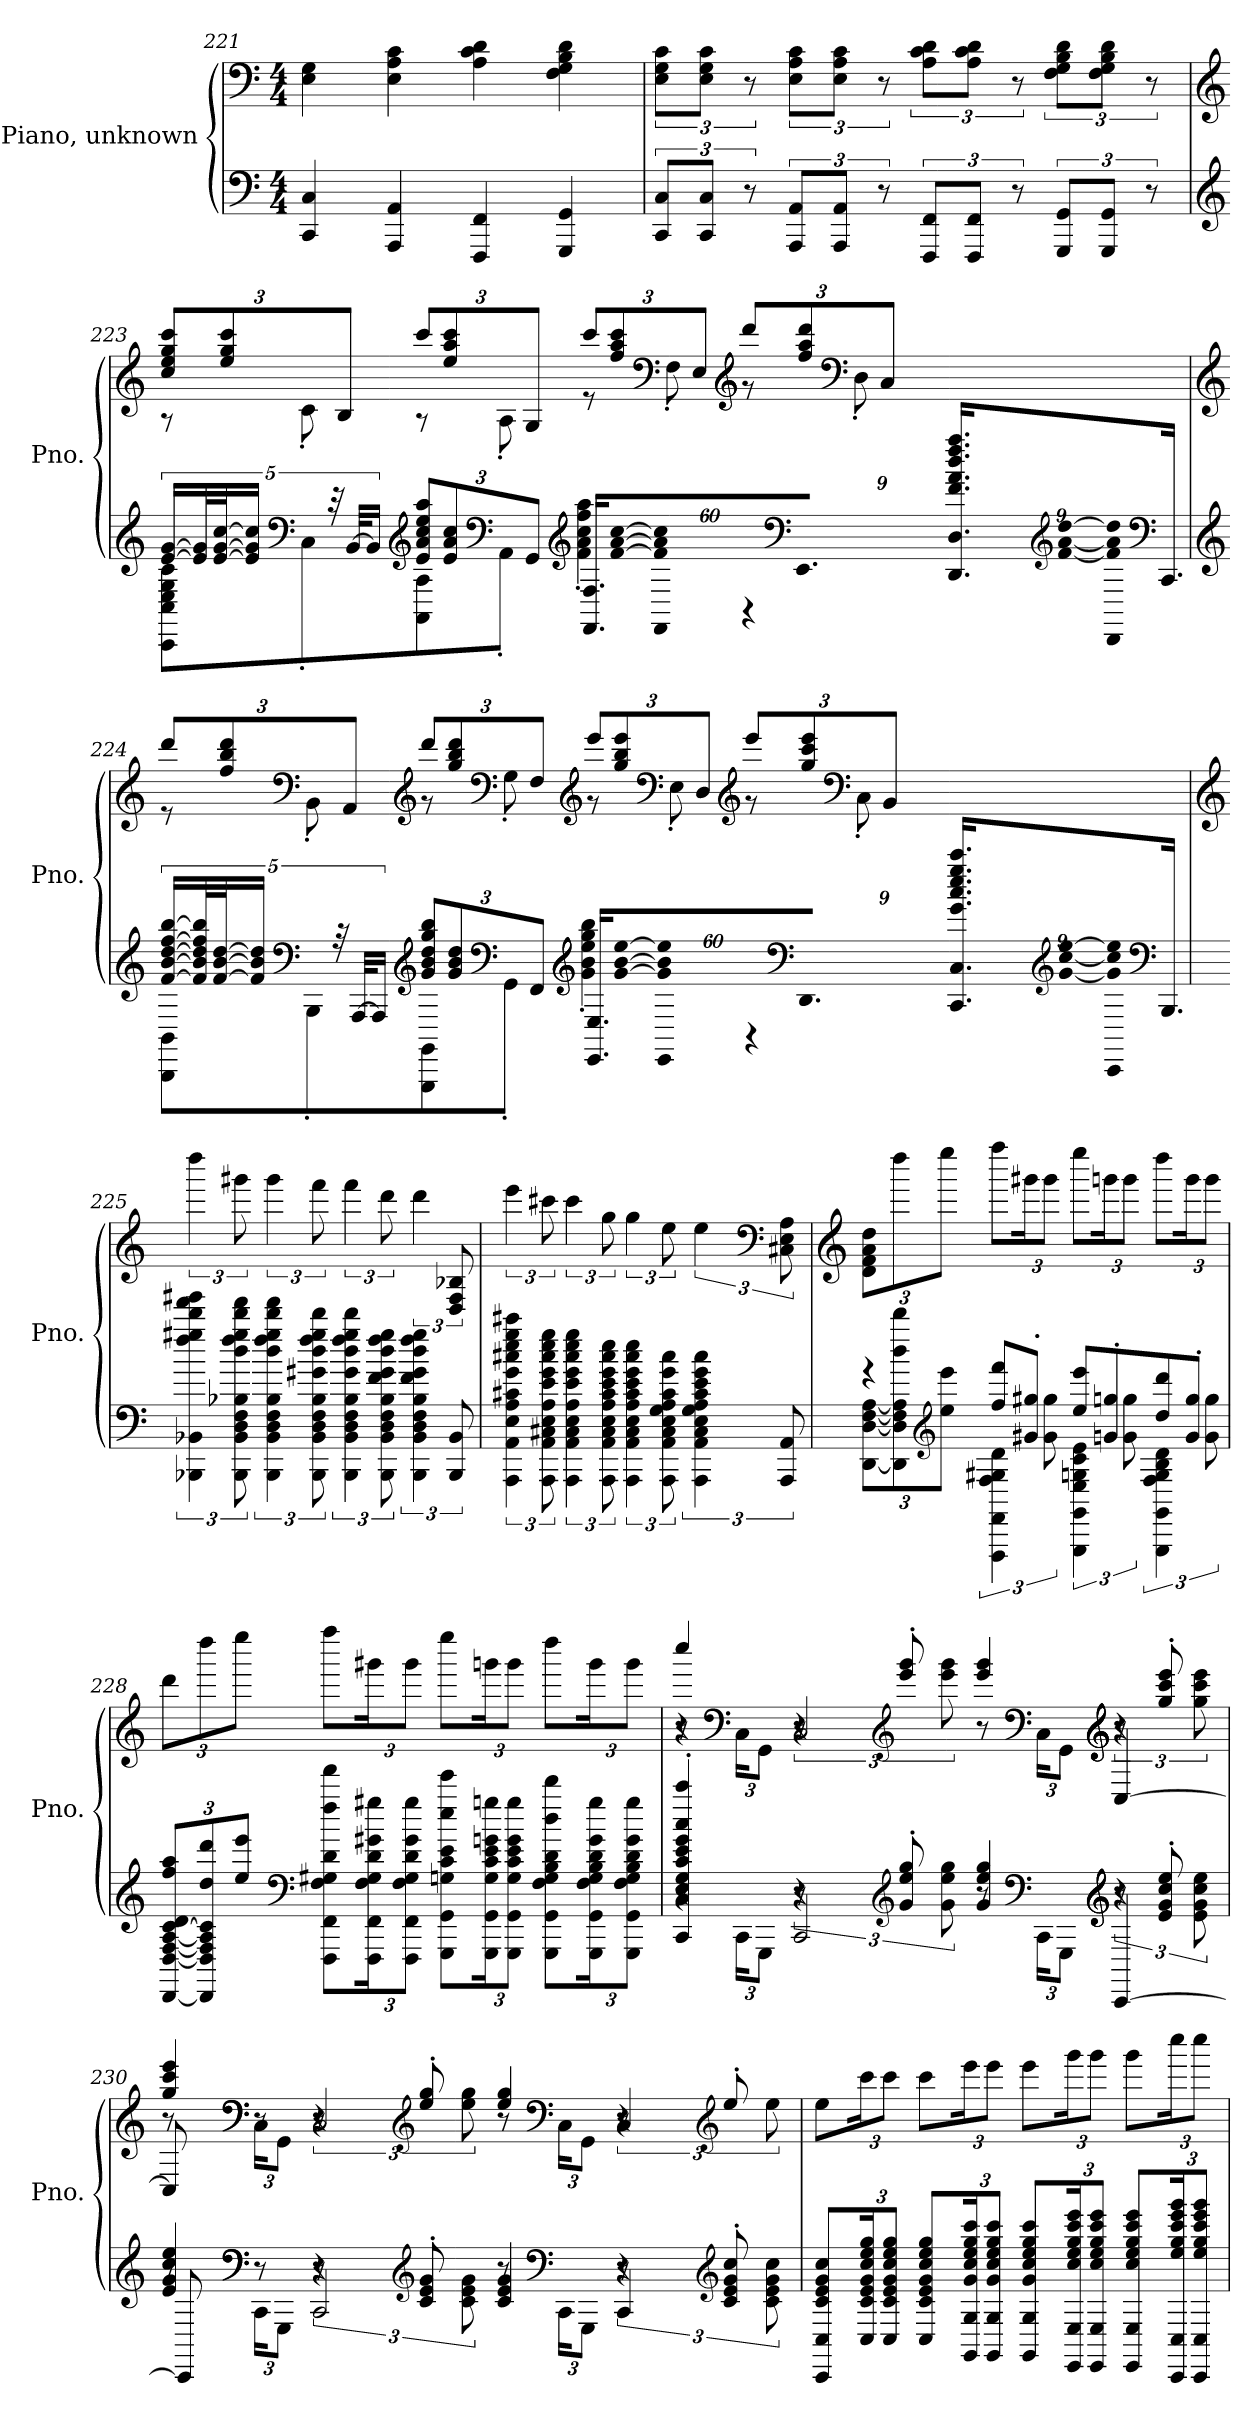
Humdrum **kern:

**kern	**kern
*part1	*part1
*staff2	*staff1
*I"Piano, unknown	*
*I'Pno.	*
!!LO:LB:g=z
*clefF4	*clefF4
*k[]	*k[]
*M4/4	*M4/4
=221	=221
4CC/ 4C/	4E\ 4G\
4AAA/ 4AA/	4E\ 4A\ 4c\
4FFF/ 4FF/	4A\ 4c\ 4d\
4GGG/ 4GG/	4F\ 4G\ 4B\ 4d\
=222	=222
12CC/ 12C/L	12E\ 12G\ 12c\L
12CC/ 12C/J	12E\ 12G\ 12c\J
12r	12r
12AAA/ 12AA/L	12E\ 12A\ 12c\L
12AAA/ 12AA/J	12E\ 12A\ 12c\J
12r	12r
12FFF/ 12FF/L	12A\ 12c\ 12d\L
12FFF/ 12FF/J	12A\ 12c\ 12d\J
12r	12r
12GGG/ 12GG/L	12F\ 12G\ 12B\ 12d\L
12GGG/ 12GG/J	12F\ 12G\ 12B\ 12d\J
12r	12r
!!LO:LB:g=z
=223	=223
*clefG2	*clefG2
*^	*
*	*	*Xbrackettup
*	*	*^
[20e/ [20g/LL	8CC\ 8C\ 8E\ 8G\ 8c\L	12cc/ 12ee/ 12gg/ 12ccc/L	8r
40e/] 40g/]L	.	.	.
[40e/ [40g/ [40cc/J	.	.	.
.	.	12ee/ 12gg/ 12ccc/	.
20e/] 20g/] 20cc/]JJ	.	.	.
*clefF4	*	*	*
.	8C'\	.	8c'\
40r	.	.	.
.	.	12B/J	.
[40BB/KLL	.	.	.
20BB/JJ]	.	.	.
*clefG2	*	*	*
*Xbrackettup	*	*	*
12e/ 12a/ 12cc/ 12ee/ 12aa/L	8AA\ 8A\	12ccc/L	8r
12e/ 12a/ 12cc/	.	12ee/ 12aa/ 12ccc/	.
*clefF4	*	*	*
.	8AA'\J	.	8A'\
12GG/J	.	12G/J	.
*clefG2	*	*	*
18.FF/ 18.F/LL	4f\' 4a\' 4cc\' 4ff\' 4aa\'	12ccc/L	8r
!LO:N:vis=32	!	!	!
[1920%53f/ [1920%53a/ [1920%53cc/K	.	12ff/ 12aa/ 12ccc/	.
!LO:N:vis=16	!	!	!
1920%107FF/ 1920%107f/] 1920%107a/] 1920%107cc/]	.	.	.
*	*	*clefF4	*
.	.	.	8F'\
*clefF4	*	*	*
18.EE/JJ	.	12E/J	.
*	*	*clefG2	*
18.DD/ 18.D/ 18.f/ 18.a/ 18.dd/ 18.ff/ 18.aa/LL	4r	12ddd/L	8r
*clefG2	*	*	*
!LO:N:vis=32	!	!	!
[1920%53f/ [1920%53a/ [1920%53dd/K	.	12ff/ 12aa/ 12ddd/	.
!LO:N:vis=16	!	!	!
1920%107DD/ 1920%107f/] 1920%107a/] 1920%107dd/]	.	.	.
*	*	*clefF4	*
.	.	.	8D'\
*clefF4	*	*	*
18.CC/JJ	.	12C/J	.
!!LO:LB:g=z	!!
=224	=224	=224	=224
*clefG2	*	*clefG2	*
*brackettup	*	*	*
[20f/ [20b/ [20dd/ [20ff/ [20bb/LL	8BBB\ 8BB\L	12ddd/L	8r
40f/] 40b/] 40dd/] 40ff/] 40bb/]L	.	.	.
[40f/ [40b/ [40dd/J	.	.	.
.	.	12ff/ 12bb/ 12ddd/	.
20f/] 20b/] 20dd/]JJ	.	.	.
*clefF4	*	*clefF4	*
.	8BBB'\	.	8BB'\
40r	.	.	.
.	.	12AA/J	.
[40AAA/KLL	.	.	.
20AAA/JJ]	.	.	.
*clefG2	*	*clefG2	*
*Xbrackettup	*	*	*
12g/ 12b/ 12dd/ 12gg/ 12bb/L	8GGG\ 8GG\	12ddd/L	8r
12g/ 12b/ 12dd/	.	12gg/ 12bb/ 12ddd/	.
*clefF4	*	*clefF4	*
.	8GG'\J	.	8G'\
12FF/J	.	12F/J	.
*clefG2	*	*clefG2	*
18.EE/ 18.E/LL	4g\' 4b\' 4ee\' 4gg\' 4bb\'	12eee/L	8r
!LO:N:vis=32	!	!	!
[1920%53g/ [1920%53b/ [1920%53ee/K	.	12gg/ 12bb/ 12eee/	.
!LO:N:vis=16	!	!	!
1920%107EE/ 1920%107g/] 1920%107b/] 1920%107ee/]	.	.	.
*	*	*clefF4	*
.	.	.	8E'\
*clefF4	*	*	*
18.DD/JJ	.	12D/J	.
*	*	*clefG2	*
18.CC/ 18.C/ 18.g/ 18.cc/ 18.ee/ 18.gg/ 18.ccc/LL	4r	12eee/L	8r
*clefG2	*	*	*
!LO:N:vis=32	!	!	!
[1920%53g/ [1920%53cc/ [1920%53ee/K	.	12gg/ 12ccc/ 12eee/	.
!LO:N:vis=16	!	!	!
1920%107CC/ 1920%107g/] 1920%107cc/] 1920%107ee/]	.	.	.
*	*	*clefF4	*
.	.	.	8C'\
*clefF4	*	*	*
18.BBB/JJ	.	12BB/J	.
*v	*v	*	*
*	*v	*v
!!LO:LB:g=z
=225	=225
*	*clefG2
*brackettup	*brackettup
6BBB-X\ 6BB-X\ 6ff\ 6gg#X\ 6ddd\ 6fff\ 6ggg#X\	6dddd\
12BBB-\ 12BB-\ 12D\ 12F\ 12B-X\ 12dd\ 12ff\ 12gg#\ 12ddd\ 12fff\	12ggg#X\
6BBB-\ 6BB-\ 6D\ 6F\ 6B-\ 6dd\ 6ff\ 6gg#\ 6ddd\ 6fff\	6ggg#\
12BBB-\ 12BB-\ 12D\ 12F\ 12B-\ 12g#X\ 12dd\ 12ff\ 12gg#\ 12ddd\	12fff\
6BBB-\ 6BB-\ 6D\ 6F\ 6B-\ 6g#\ 6dd\ 6ff\ 6gg#\ 6ddd\	6fff\
12BBB-\ 12BB-\ 12D\ 12F\ 12B-\ 12f\ 12g#\ 12dd\ 12ff\ 12gg#\	12ddd\
6BBB-\ 6BB-\ 6D\ 6F\ 6B-\ 6f\ 6g#\ 6dd\ 6ff\ 6gg#\	6ddd\
12BBB-/ 12BB-/	12D/ 12F/ 12B-X/
=226	=226
6AAA\ 6AA\ 6E\ 6A\ 6c#X\ 6g\ 6cc#X\ 6ee\ 6gg\ 6ccc#X\	6eee\
12AAA\ 12AA\ 12C#X\ 12E\ 12A\ 12e\ 12g\ 12cc#\ 12ee\ 12gg\	12ccc#X\
6AAA\ 6AA\ 6C#\ 6E\ 6A\ 6e\ 6g\ 6cc#\ 6ee\ 6gg\	6ccc#\
12AAA\ 12AA\ 12C#\ 12E\ 12A\ 12c#\ 12e\ 12g\ 12cc#\ 12ee\	12gg\
6AAA\ 6AA\ 6C#\ 6E\ 6A\ 6c#\ 6e\ 6g\ 6cc#\ 6ee\	6gg\
12AAA\ 12AA\ 12C#\ 12E\ 12G\ 12A\ 12c#\ 12g\ 12cc#\	12ee\
6AAA\ 6AA\ 6C#\ 6E\ 6G\ 6A\ 6c#\ 6e\ 6g\ 6cc#\	6ee\
*	*clefF4
12AAA/ 12AA/	12C#X\ 12E\ 12A\
!!LO:LB:g=z
=227	=227
*	*clefG2
*^	*
*	*Xbrackettup	*Xbrackettup
4r	[12DD\ [12D\ [12F\ [12A\L	12d\ 12f\ 12a\ 12dd\L
.	12DD\] 12D\] 12F\] 12A\] 12dd\ 12ddd\	12dddd\
*clefG2	*	*
.	12ee\ 12eee\J	12eeee\J
*	*brackettup	*
8ff/ 8fff/L	6FFF\ 6FF\ 6F\ 6G#X\ 6d\	8ffff\L
8g#X/' 8gg#X/'J	.	24ggg#X\K
.	12g#\ 12gg#\	12ggg#\J
8ee/ 8eee/L	6GGG\ 6GG\ 6E\ 6Gn\ 6c\ 6e\	8eeee\L
8gn/' 8ggn/'	.	24gggn\K
.	12g\ 12gg\	12ggg\J
8dd/ 8ddd/	6GGG\ 6GG\ 6F\ 6G\ 6B\ 6d\	8dddd\L
8g/' 8gg/'J	.	24ggg\K
.	12g\ 12gg\	12ggg\J
*v	*v	*
=228	=228
*Xbrackettup	*
[12DD/ [12D/ [12F/ [12A/ [12c/ 12d/ 12ff/ 12aa/L	12ddd\L
12DD/] 12D/] 12F/] 12A/] 12c/] 12dd/ 12ddd/	12dddd\
12ee/ 12eee/J	12eeee\J
*clefF4	*
8FFF\ 8FF\ 8F\ 8G#X\ 8d\ 8ff\ 8fff\L	8ffff\L
24FFF\ 24FF\ 24F\ 24G#\ 24d\ 24g#X\ 24gg#X\K	24ggg#X\K
12FFF\ 12FF\ 12F\ 12G#\ 12d\ 12g#\ 12gg#\J	12ggg#\J
8GGG\ 8GG\ 8Gn\ 8c\ 8e\ 8ee\ 8eee\L	8eeee\L
24GGG\ 24GG\ 24G\ 24c\ 24e\ 24gn\ 24ggn\K	24gggn\K
12GGG\ 12GG\ 12G\ 12c\ 12e\ 12g\ 12gg\J	12ggg\J
8GGG\ 8GG\ 8F\ 8G\ 8B\ 8d\ 8dd\ 8ddd\L	8dddd\L
24GGG\ 24GG\ 24F\ 24G\ 24B\ 24d\ 24g\ 24gg\K	24ggg\K
12GGG\ 12GG\ 12F\ 12G\ 12B\ 12d\ 12g\ 12gg\J	12ggg\J
!!LO:PB:g=z
=229	=229
*^	*^
*	*^	*	*^
4CC/' 4C/' 4E/' 4G/' 4c/' 4e/' 4g/' 4cc/' 4ccc/'	8r	4r	4cccc/	8r	4r
*	*	*	*clefF4	*	*
.	24CC\KL	.	.	24C\KL	.
.	12GGG\J	.	.	12GG\J	.
*	*brackettup	*	*	*brackettup	*
8r	6r	2CC/	8r	6r	2C/
*clefG2	*	*	*clefG2	*	*
8g/' 8ee/' 8gg/'	.	.	8eee/' 8ggg/'	.	.
.	12g\ 12ee\ 12gg\	.	.	12eee\ 12ggg\	.
4g/ 4ee/ 4gg/	8r	.	4eee/ 4ggg/	8r	.
*clefF4	*	*	*clefF4	*	*
*	*Xbrackettup	*	*	*Xbrackettup	*
.	24CC\KL	.	.	24C\KL	.
.	12GGG\J	.	.	12GG\J	.
*clefG2	*	*	*clefG2	*	*
*	*brackettup	*	*	*brackettup	*
8r	6r	[4CC/	8r	6r	[4C/
8e/' 8g/' 8cc/' 8ee/'	.	.	8gg/' 8ccc/' 8eee/'	.	.
.	12e\ 12g\ 12cc\ 12ee\	.	.	12gg\ 12ccc\ 12eee\	.
!!LO:LB:g=z	!!	!!
=230	=230	=230	=230	=230	=230
4e/ 4g/ 4cc/ 4ee/	8r	8CC/]	4gg/ 4ccc/ 4eee/	8r	8C/]
*clefF4	*	*	*clefF4	*	*
*	*Xbrackettup	*	*	*Xbrackettup	*
.	24CC\KL	8r	.	24C\KL	8r
.	12GGG\J	.	.	12GG\J	.
*	*brackettup	*	*	*brackettup	*
8r	6r	2CC/	8r	6r	2C/
*clefG2	*	*	*clefG2	*	*
8c/' 8e/' 8g/'	.	.	8ee/' 8gg/'	.	.
.	12c\ 12e\ 12g\	.	.	12ee\ 12gg\	.
4c/ 4e/ 4g/	8r	.	4ee/ 4gg/	8r	.
*clefF4	*	*	*clefF4	*	*
*	*Xbrackettup	*	*	*Xbrackettup	*
.	24CC\KL	.	.	24C\KL	.
.	12GGG\J	.	.	12GG\J	.
*	*brackettup	*	*	*brackettup	*
8r	6r	4CC/	8r	6r	4C/
*clefG2	*	*	*clefG2	*	*
8c/' 8e/' 8g/' 8cc/'	.	.	8ee'/	.	.
.	12c\ 12e\ 12g\ 12cc\	.	.	12ee\	.
*v	*v	*v	*	*	*
*	*v	*v	*v
=231	=231
8CC/ 8C/ 8c/ 8e/ 8g/ 8cc/L	8ee\L
*Xbrackettup	*Xbrackettup
24C/ 24c/ 24e/ 24g/ 24cc/ 24ee/ 24gg/K	24ccc\K
12C/ 12c/ 12e/ 12g/ 12cc/ 12ee/ 12gg/J	12ccc\J
8C/ 8c/ 8e/ 8g/ 8cc/ 8ee/ 8gg/L	8ccc\L
24GG/ 24G/ 24g/ 24cc/ 24ee/ 24gg/ 24ccc/K	24eee\K
12GG/ 12G/ 12g/ 12cc/ 12ee/ 12gg/ 12ccc/J	12eee\J
8GG/ 8G/ 8g/ 8cc/ 8ee/ 8gg/ 8ccc/L	8eee\L
24EE/ 24E/ 24cc/ 24ee/ 24gg/ 24ccc/ 24eee/K	24ggg\K
12EE/ 12E/ 12cc/ 12ee/ 12gg/ 12ccc/ 12eee/J	12ggg\J
8EE/ 8E/ 8cc/ 8ee/ 8gg/ 8ccc/ 8eee/L	8ggg\L
24CC/ 24C/ 24ee/ 24gg/ 24ccc/ 24eee/ 24ggg/K	24cccc\K
12CC/ 12C/ 12ee/ 12gg/ 12ccc/ 12eee/ 12ggg/J	12cccc\J
=	=
*-	*-
